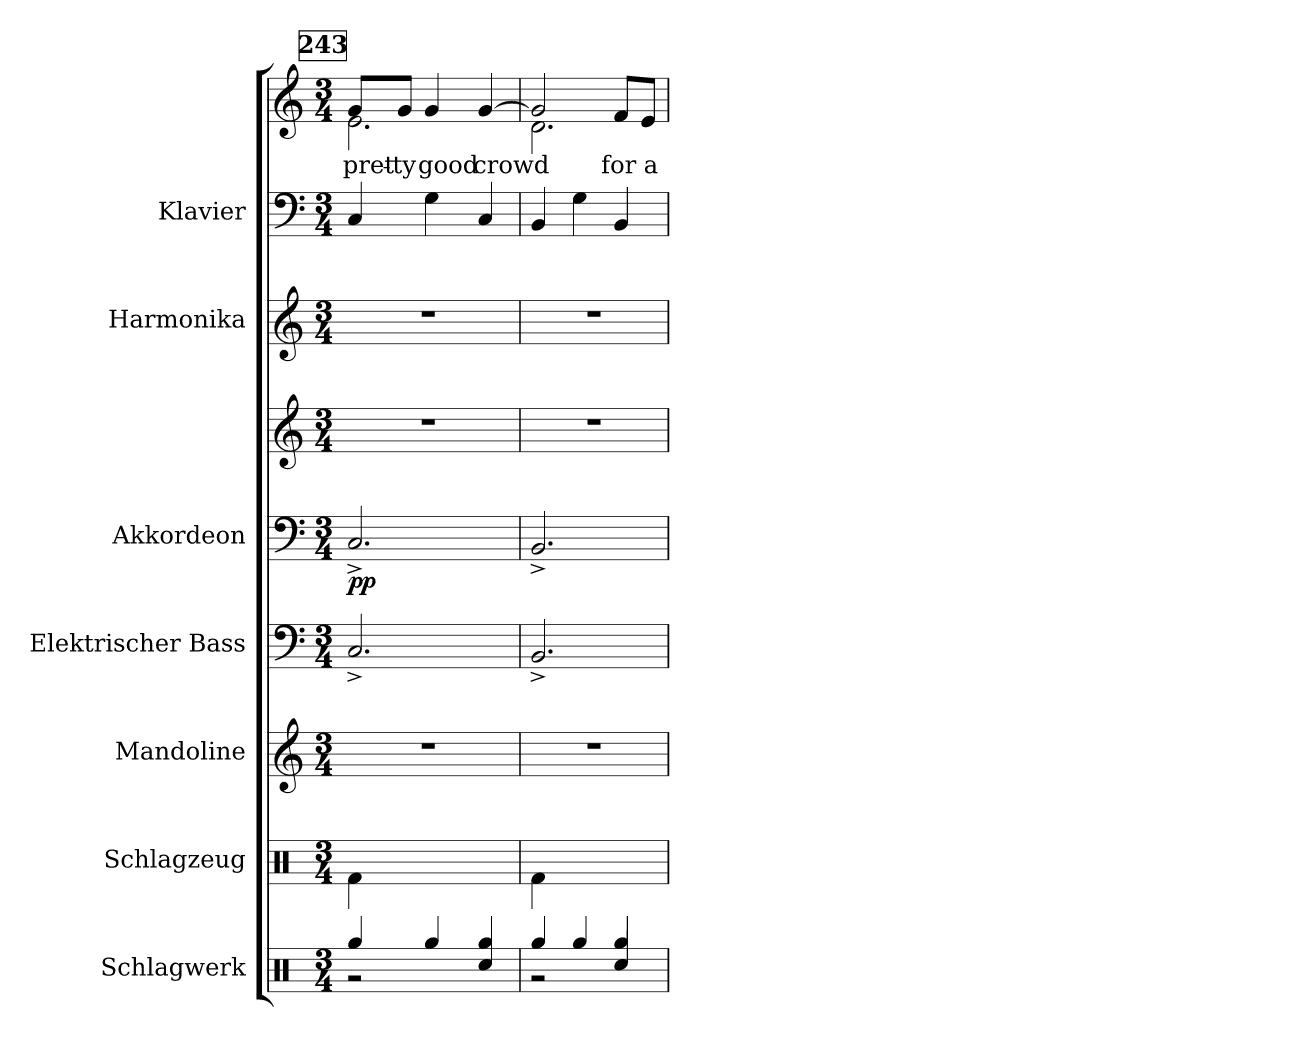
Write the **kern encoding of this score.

**kern	**kern	**kern	**kern	**kern	**kern	**dynam	**kern	**kern	**kern	**text
*part7	*part6	*part5	*part4	*part3	*part3	*part3	*part2	*part1	*part1	*part1
*staff9	*staff8	*staff7	*staff6	*staff5	*staff4	*staff4/5	*staff3	*staff2	*staff1	*staff1
*I"Schlagwerk	*I"Schlagzeug	*I"Mandoline	*I"Elektrischer Bass	*I"Akkordeon	*	*	*I"Harmonika	*I"Klavier	*	*
*I'Schlw.	*I'Schlgz.	*I'Mand.	*I'E-B.	*I'Akk.	*	*	*	*I'Klav.	*	*
*clefX	*clefX	*clefG2	*clefF4	*clefF4	*clefG2	*	*clefG2	*clefF4	*clefG2	*
*	*	*	*ITrd7c12	*	*	*	*	*	*	*
*k[]	*k[]	*k[]	*k[]	*k[]	*k[]	*	*k[]	*k[]	*k[]	*
*M3/4	*M3/4	*M3/4	*M3/4	*M3/4	*M3/4	*	*M3/4	*M3/4	*M3/4	*
!!LO:REH:place=s1:a:B:fs=14:t=243
=242	=242	=242	=242	=242	=242	=242	=242	=242	=242	=242
*^	*^	*	*	*	*	*	*	*	*	*
!	!	!	!	!	!	!	!	!LO:DY:b=2	!	!	!	!LO:LY:b
*	*	*	*	*	*	*	*	*	*	*	*^	*
4Rgg/	2r	2.ryy	4Rf\	2.r	2.CC^/	2.C^/	2.r	pp	2.r	4C/	8g/L	2.e\	pret-
!	!	!	!	!	!	!	!	!	!	!	!	!	!LO:LY:b
.	.	.	.	.	.	.	.	.	.	.	8g/J	.	-ty
!	!	!	!	!	!	!	!	!	!	!	!	!	!LO:LY:b
4Rgg/	.	.	2ryy	.	.	.	.	.	.	4G\	4g/	.	good
!	!	!	!	!	!	!	!	!	!	!	!	!	!LO:LY:b
4Rgg/	4Rcc/	.	.	.	.	.	.	.	.	4C/	[4g/	.	crowd
=243	=243	=243	=243	=243	=243	=243	=243	=243	=243	=243	=243	=243	=243
4Rgg/	2r	2.ryy	4Rf\	2.r	2.BBB^/	2.BB^/	2.r	.	2.r	4BB/	2g/]	2.d\	.
4Rgg/	.	.	2ryy	.	.	.	.	.	.	4G\	.	.	.
!	!	!	!	!	!	!	!	!	!	!	!	!	!LO:LY:b
4Rgg/	4Rcc/	.	.	.	.	.	.	.	.	4BB/	8f/L	.	for
!	!	!	!	!	!	!	!	!	!	!	!	!	!LO:LY:b
.	.	.	.	.	.	.	.	.	.	.	8e/J	.	a
*v	*v	*	*	*	*	*	*	*	*	*	*v	*v	*
*	*v	*v	*	*	*	*	*	*	*	*	*
=	=	=	=	=	=	=	=	=	=	=
*-	*-	*-	*-	*-	*-	*-	*-	*-	*-	*-
